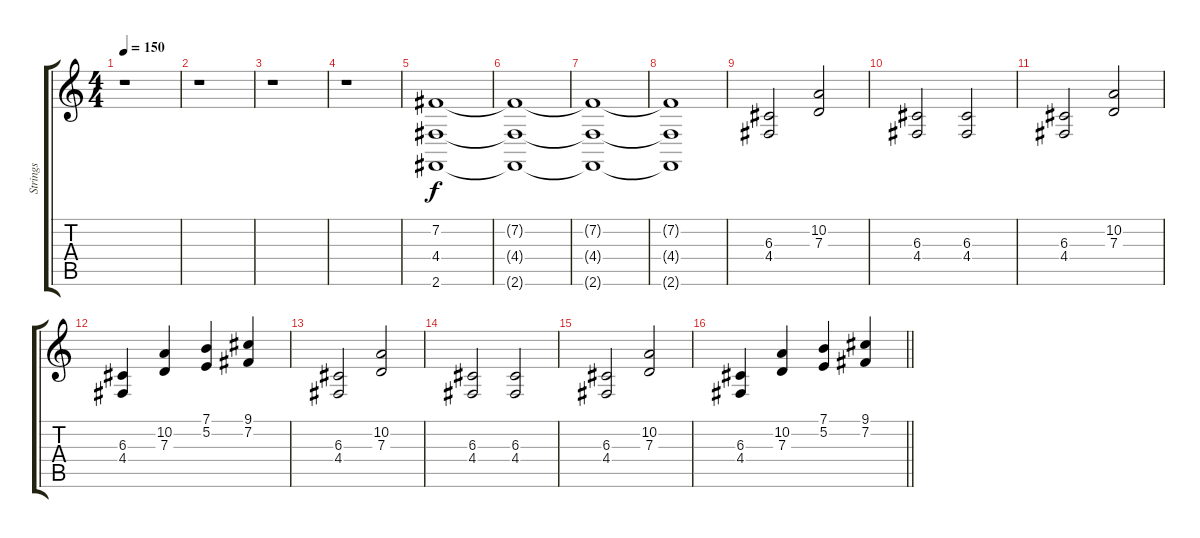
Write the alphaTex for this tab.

\track ("Strings" "Strings") {instrument lead2sawtooth}
\staff {score tabs}
\tuning (E4 B3 G3 D3 A2 E2) {hide}
\ts (4 4)
\tempo 150
\clef g2
\ks c
r.1{dy f instrument lead2sawtooth} |
r.1 |
r.1 |
r.1 |
(7.2 4.4 2.6).1 |
(7.2{t} 4.4{t} 2.6{t}).1 |
(7.2{t} 4.4{t} 2.6{t}).1 |
(7.2{t} 4.4{t} 2.6{t}).1 |
(6.3 4.4).2 (10.2 7.3).2 |
(6.3 4.4).2 (6.3 4.4).2 |
(6.3 4.4).2 (10.2 7.3).2 |
(6.3 4.4).4 (10.2 7.3).4 (7.1 5.2).4 (9.1 7.2).4 |
(6.3 4.4).2 (10.2 7.3).2 |
(6.3 4.4).2 (6.3 4.4).2 |
(6.3 4.4).2 (10.2 7.3).2 |
\barLineRight lightlight
(6.3 4.4).4 (10.2 7.3).4 (7.1 5.2).4 (9.1 7.2).4
